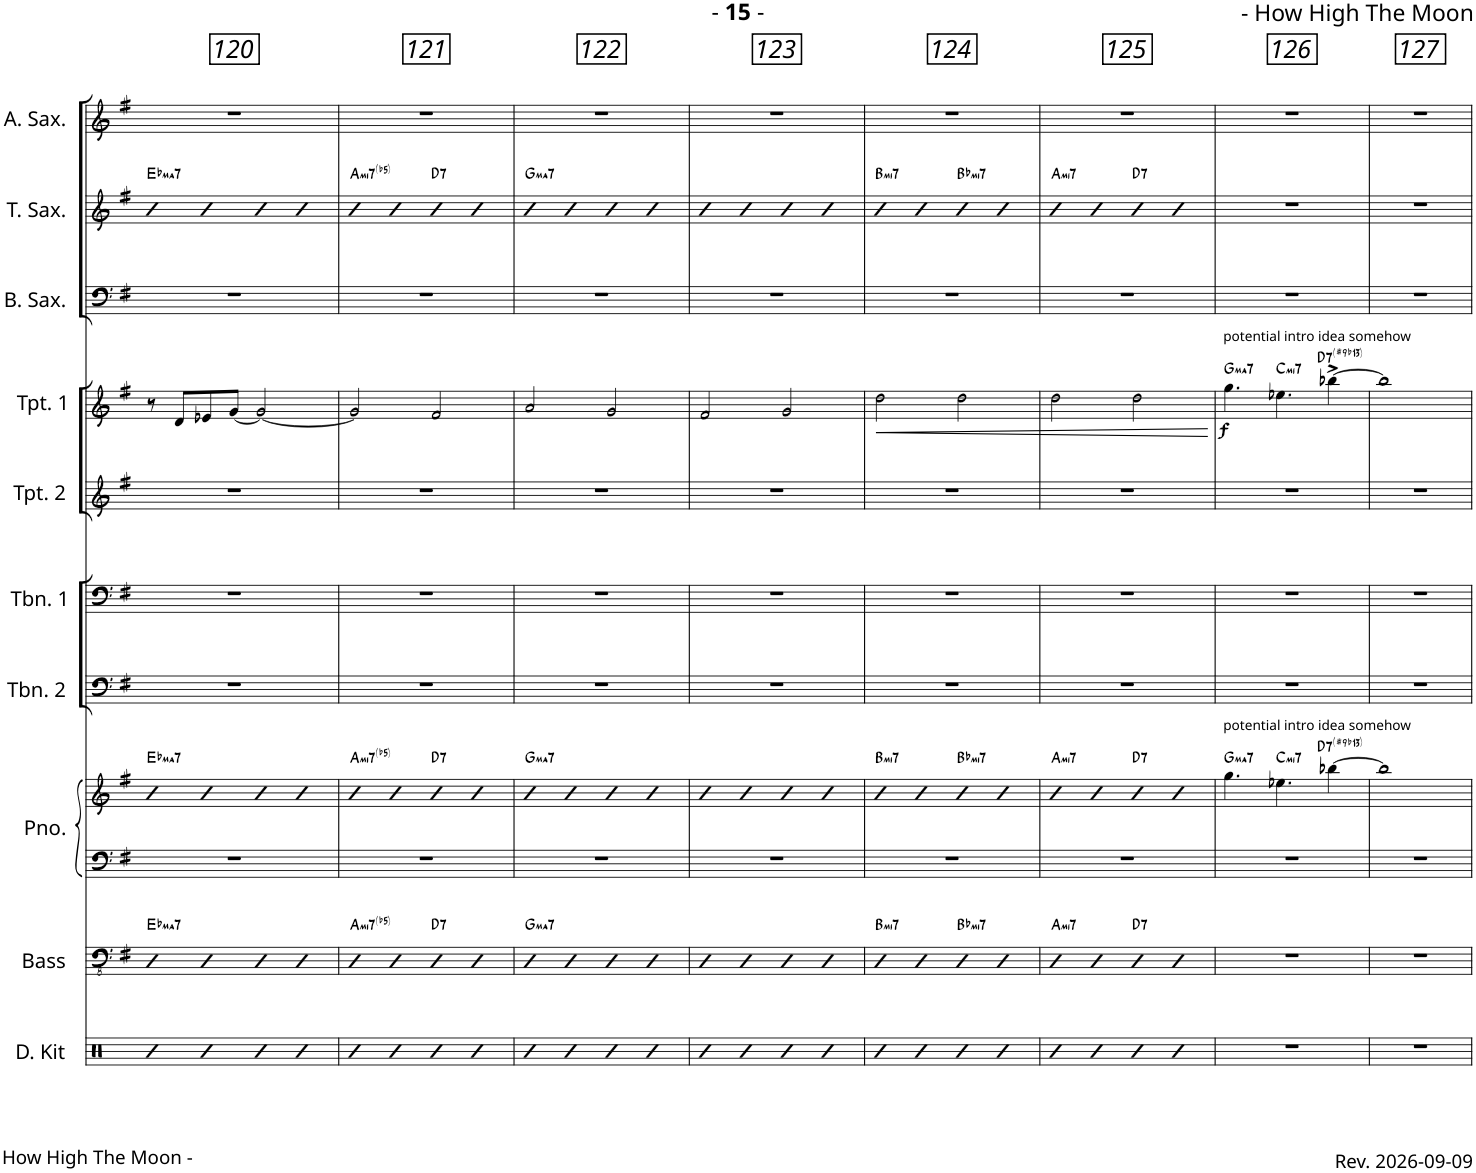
**kern	**kern	**harte	**kern	**kern	**harte	**kern	**kern	**kern	**kern	**dynam	**harte	**kern	**kern	**harte	**kern
*part10	*part9	*part9	*part8	*part8	*part8	*part7	*part6	*part5	*part4	*part4	*part4	*part3	*part2	*part2	*part1
*staff11	*staff10	*	*staff9	*staff8	*	*staff7	*staff6	*staff5	*staff4	*staff4	*	*staff3	*staff2	*	*staff1
*I"Drum Kit	*I"Acoustic Bass	*	*I"Piano	*	*	*I"Trombone 2	*I"Trombone 1	*I"Trumpet 2	*I"Trumpet 1	*	*	*I"Baritone Sax	*I"Tenor Sax	*	*I"Alto Sax
*I'D. Kit	*I'Bass	*	*I'Pno.	*	*	*I'Tbn. 2	*I'Tbn. 1	*I'Tpt. 2	*I'Tpt. 1	*	*	*I'B. Sax.	*I'T. Sax.	*	*I'A. Sax.
!!LO:PB:g=z
*clefX	*clefFv4	*	*clefF4	*clefG2	*	*clefF4	*clefF4	*clefG2	*clefG2	*	*	*clefF4	*clefG2	*	*clefG2
*	*	*	*	*	*	*	*	*Trd1c2	*Trd1c2	*	*	*Trd12c21	*Trd8c14	*	*Trd5c9
*k[]	*k[f#]	*	*k[f#]	*k[f#]	*	*k[f#]	*k[f#]	*k[f#]	*k[f#]	*	*	*k[f#]	*k[f#]	*	*k[f#]
*M4/4	*M4/4	*	*M4/4	*M4/4	*	*M4/4	*M4/4	*M4/4	*M4/4	*	*	*M4/4	*M4/4	*	*M4/4
=120	=120	=120	=120	=120	=120	=120	=120	=120	=120	=120	=120	=120	=120	=120	=120
!	!	!LO:H:kt=ma7	!	!	!LO:H:kt=ma7	!	!	!	!	!	!	!	!	!LO:H:kt=ma7	!
4R	4bn	Eb:maj7	1r	4b	Eb:maj7	1r	1r	1r	8r	.	.	1r	4bn	Eb:maj7	1r
.	.	.	.	.	.	.	.	.	8d/L	.	.	.	.	.	.
4R	4b	.	.	4b	.	.	.	.	8e-X/	.	.	.	4b	.	.
.	.	.	.	.	.	.	.	.	[8g/J	.	.	.	.	.	.
4R	4b	.	.	4b	.	.	.	.	2g/_	.	.	.	4b	.	.
4R	4b	.	.	4b	.	.	.	.	.	.	.	.	4b	.	.
=121	=121	=121	=121	=121	=121	=121	=121	=121	=121	=121	=121	=121	=121	=121	=121
!	!	!LO:H:kt=mi7(b5)	!	!	!LO:H:kt=mi7(b5)	!	!	!	!	!	!	!	!	!LO:H:kt=mi7(b5)	!
4R	4b	A:hdim7	1r	4b	A:hdim7	1r	1r	1r	2g/]	.	.	1r	4b	A:hdim7	1r
4R	4b	.	.	4b	.	.	.	.	.	.	.	.	4b	.	.
!	!	!LO:H:kt=7	!	!	!LO:H:kt=7	!	!	!	!	!	!	!	!	!LO:H:kt=7	!
4R	4b	D:7	.	4b	D:7	.	.	.	2f#/	.	.	.	4b	D:7	.
4R	4b	.	.	4b	.	.	.	.	.	.	.	.	4b	.	.
=122	=122	=122	=122	=122	=122	=122	=122	=122	=122	=122	=122	=122	=122	=122	=122
!	!	!LO:H:kt=ma7	!	!	!LO:H:kt=ma7	!	!	!	!	!	!	!	!	!LO:H:kt=ma7	!
4R	4b	G:maj7	1r	4b	G:maj7	1r	1r	1r	2a/	.	.	1r	4b	G:maj7	1r
4R	4b	.	.	4b	.	.	.	.	.	.	.	.	4b	.	.
4R	4b	.	.	4b	.	.	.	.	2g/	.	.	.	4b	.	.
4R	4b	.	.	4b	.	.	.	.	.	.	.	.	4b	.	.
=123	=123	=123	=123	=123	=123	=123	=123	=123	=123	=123	=123	=123	=123	=123	=123
4R	4b	.	1r	4b	.	1r	1r	1r	2f#/	.	.	1r	4b	.	1r
4R	4b	.	.	4b	.	.	.	.	.	.	.	.	4b	.	.
4R	4b	.	.	4b	.	.	.	.	2g/	.	.	.	4b	.	.
4R	4b	.	.	4b	.	.	.	.	.	.	.	.	4b	.	.
=124	=124	=124	=124	=124	=124	=124	=124	=124	=124	=124	=124	=124	=124	=124	=124
!	!	!LO:H:kt=mi7	!	!	!LO:H:kt=mi7	!	!	!	!	!LO:HP:b	!	!	!	!LO:H:kt=mi7	!
4R	4b	B:min7	1r	4b	B:min7	1r	1r	1r	2dd\	<	.	1r	4b	B:min7	1r
4R	4b	.	.	4b	.	.	.	.	.	.	.	.	4b	.	.
!	!	!LO:H:kt=mi7	!	!	!LO:H:kt=mi7	!	!	!	!	!	!	!	!	!LO:H:kt=mi7	!
4R	4bn	Bb:min7	.	4b	Bb:min7	.	.	.	2dd\	.	.	.	4bn	Bb:min7	.
4R	4b	.	.	4b	.	.	.	.	.	.	.	.	4b	.	.
=125	=125	=125	=125	=125	=125	=125	=125	=125	=125	=125	=125	=125	=125	=125	=125
!	!	!LO:H:kt=mi7	!	!	!LO:H:kt=mi7	!	!	!	!	!	!	!	!	!LO:H:kt=mi7	!
4R	4b	A:min7	1r	4b	A:min7	1r	1r	1r	2dd\	.	.	1r	4b	A:min7	1r
4R	4b	.	.	4b	.	.	.	.	.	.	.	.	4b	.	.
!	!	!LO:H:kt=7	!	!	!LO:H:kt=7	!	!	!	!	!	!	!	!	!LO:H:kt=7	!
4R	4b	D:7	.	4b	D:7	.	.	.	2dd\	.	.	.	4b	D:7	.
4R	4b	.	.	4b	.	.	.	.	.	.	.	.	4b	.	.
.	.	.	.	.	.	.	.	.	.	[	.	.	.	.	.
=126	=126	=126	=126	=126	=126	=126	=126	=126	=126	=126	=126	=126	=126	=126	=126
!	!	!	!	!	!	!	!	!	!LO:TX:a:t=potential intro idea somehow	!	!	!	!	!	!
!	!	!	!	!LO:TX:a:t=potential intro idea somehow	!	!	!	!	!	!	!	!	!	!	!
!	!	!	!	!	!LO:H:kt=ma7	!	!	!	!	!LO:DY:b	!LO:H:kt=ma7	!	!	!	!
1r	1r	.	1r	4.gg\	G:maj7	1r	1r	1r	4.gg\	f	G:maj7	1r	1r	.	1r
!	!	!	!	!	!LO:H:kt=mi7	!	!	!	!	!	!LO:H:kt=mi7	!	!	!	!
.	.	.	.	4.ee-X\	C:min7	.	.	.	4.ee-X\	.	C:min7	.	.	.	.
!	!	!	!	!	!LO:H:kt=7	!	!	!	!	!	!LO:H:kt=7	!	!	!	!
.	.	.	.	[4bb-X\	D:7(#9,b13)	.	.	.	[4bb-X^\	.	D:7(#9,b13)	.	.	.	.
=127	=127	=127	=127	=127	=127	=127	=127	=127	=127	=127	=127	=127	=127	=127	=127
1r	1r	.	1r	1bb-]	.	1r	1r	1r	1bb-]	.	.	1r	1r	.	1r
=	=	=	=	=	=	=	=	=	=	=	=	=	=	=	=
*-	*-	*-	*-	*-	*-	*-	*-	*-	*-	*-	*-	*-	*-	*-	*-
